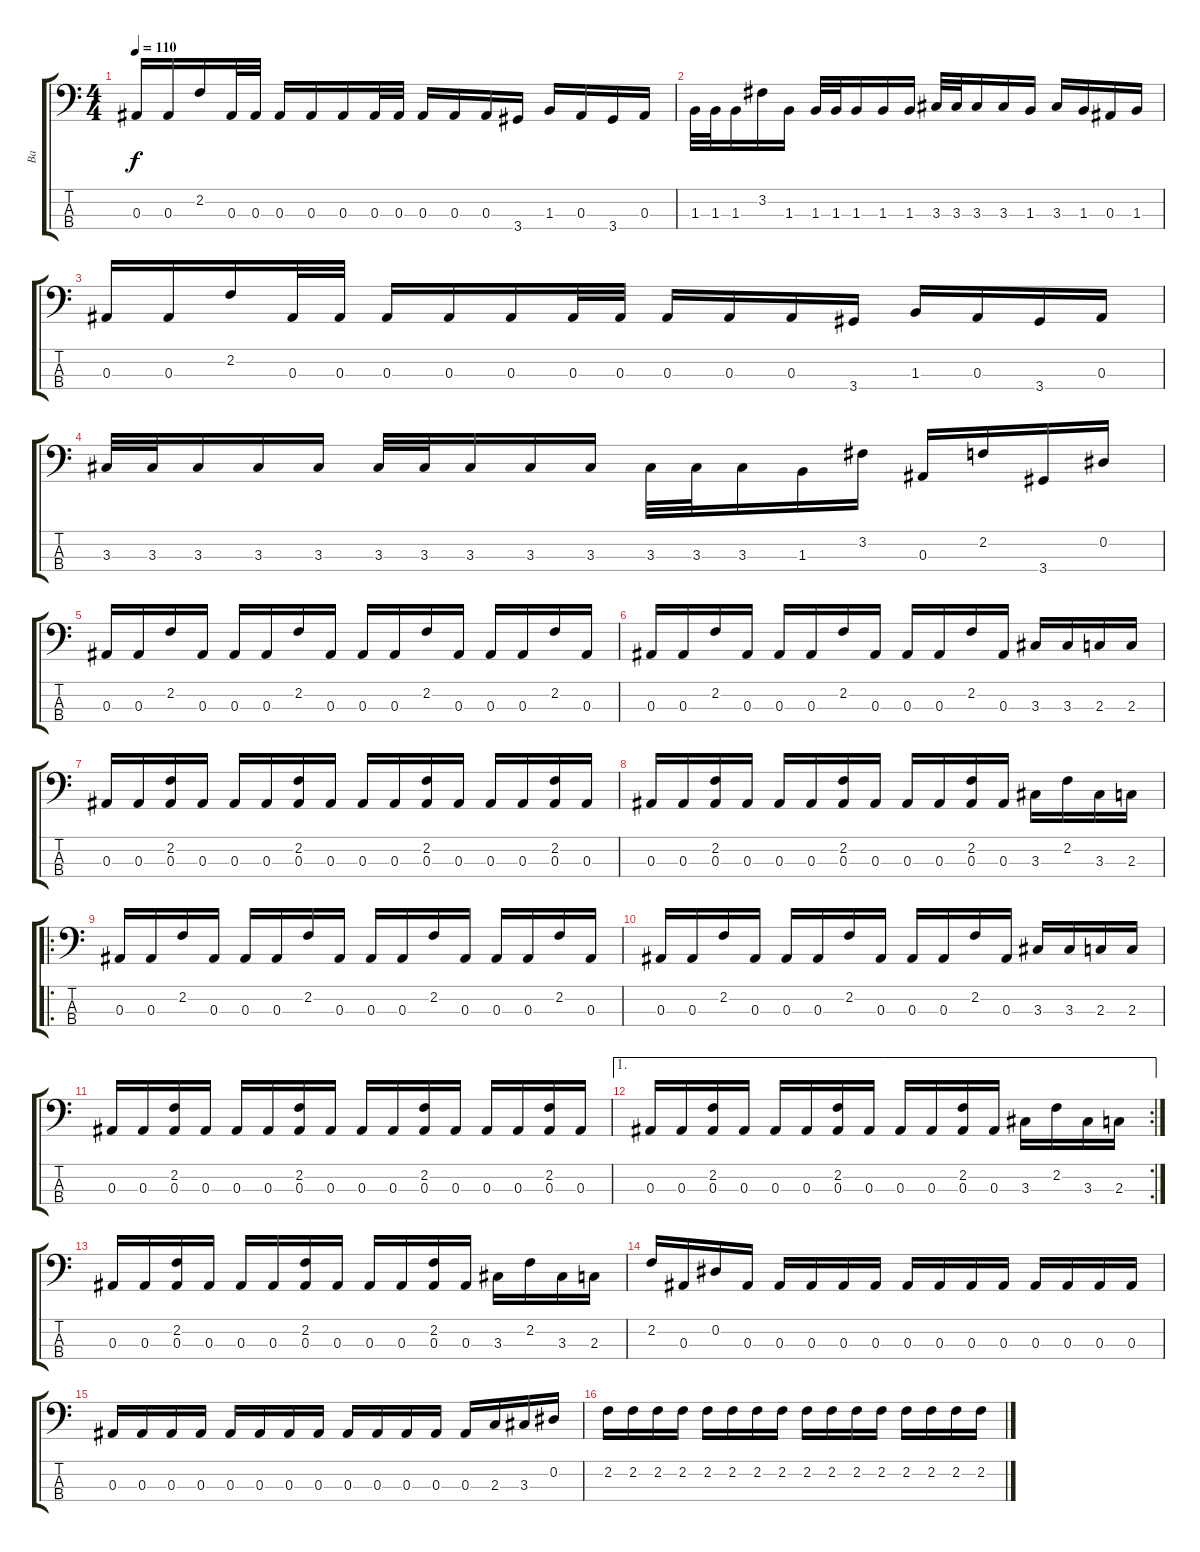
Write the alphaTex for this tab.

\track ("Ba" "Ba") {instrument electricbasspick}
\staff {score tabs}
\tuning (Ab2 Eb2 Bb1 F1) {hide}
\ts (4 4)
\tempo 110
\clef f4
\ks c
0.3.16{dy f} 0.3.16 2.2.16 0.3.32 0.3.32 0.3.16 0.3.16 0.3.16 0.3.32 0.3.32 0.3.16 0.3.16 0.3.16 3.4.16 1.3.16 0.3.16 3.4.16 0.3.16 |
1.3.32 1.3.32 1.3.16 3.2.16 1.3.16 1.3.32 1.3.32 1.3.16 1.3.16 1.3.16 3.3.32 3.3.32 3.3.16 3.3.16 1.3.16 3.3.16 1.3.16 0.3.16 1.3.16 |
0.3.16 0.3.16 2.2.16 0.3.32 0.3.32 0.3.16 0.3.16 0.3.16 0.3.32 0.3.32 0.3.16 0.3.16 0.3.16 3.4.16 1.3.16 0.3.16 3.4.16 0.3.16 |
3.3.32 3.3.32 3.3.16 3.3.16 3.3.16 3.3.32 3.3.32 3.3.16 3.3.16 3.3.16 3.3.32 3.3.32 3.3.16 1.3.16 3.2.16 0.3.16 2.2.16 3.4.16 0.2.16 |
\section ("" "")
0.3.16 0.3.16 2.2.16 0.3.16 0.3.16 0.3.16 2.2.16 0.3.16 0.3.16 0.3.16 2.2.16 0.3.16 0.3.16 0.3.16 2.2.16 0.3.16 |
0.3.16 0.3.16 2.2.16 0.3.16 0.3.16 0.3.16 2.2.16 0.3.16 0.3.16 0.3.16 2.2.16 0.3.16 3.3.16 3.3.16 2.3.16 2.3.16 |
0.3.16 0.3.16 (2.2 0.3).16 0.3.16 0.3.16 0.3.16 (2.2 0.3).16 0.3.16 0.3.16 0.3.16 (2.2 0.3).16 0.3.16 0.3.16 0.3.16 (2.2 0.3).16 0.3.16 |
0.3.16 0.3.16 (2.2 0.3).16 0.3.16 0.3.16 0.3.16 (2.2 0.3).16 0.3.16 0.3.16 0.3.16 (2.2 0.3).16 0.3.16 3.3.16 2.2.16 3.3.16 2.3.16 |
\ro
0.3.16 0.3.16 2.2.16 0.3.16 0.3.16 0.3.16 2.2.16 0.3.16 0.3.16 0.3.16 2.2.16 0.3.16 0.3.16 0.3.16 2.2.16 0.3.16 |
0.3.16 0.3.16 2.2.16 0.3.16 0.3.16 0.3.16 2.2.16 0.3.16 0.3.16 0.3.16 2.2.16 0.3.16 3.3.16 3.3.16 2.3.16 2.3.16 |
0.3.16 0.3.16 (2.2 0.3).16 0.3.16 0.3.16 0.3.16 (2.2 0.3).16 0.3.16 0.3.16 0.3.16 (2.2 0.3).16 0.3.16 0.3.16 0.3.16 (2.2 0.3).16 0.3.16 |
\ae 1
\rc 2
0.3.16 0.3.16 (2.2 0.3).16 0.3.16 0.3.16 0.3.16 (2.2 0.3).16 0.3.16 0.3.16 0.3.16 (2.2 0.3).16 0.3.16 3.3.16 2.2.16 3.3.16 2.3.16 |
0.3.16 0.3.16 (2.2 0.3).16 0.3.16 0.3.16 0.3.16 (2.2 0.3).16 0.3.16 0.3.16 0.3.16 (2.2 0.3).16 0.3.16 3.3.16 2.2.16 3.3.16 2.3.16 |
2.2.16 0.3.16 0.2.16 0.3.16 0.3.16 0.3.16 0.3.16 0.3.16 0.3.16 0.3.16 0.3.16 0.3.16 0.3.16 0.3.16 0.3.16 0.3.16 |
0.3.16 0.3.16 0.3.16 0.3.16 0.3.16 0.3.16 0.3.16 0.3.16 0.3.16 0.3.16 0.3.16 0.3.16 0.3.16 2.3.16 3.3.16 0.2.16 |
2.2.16 2.2.16 2.2.16 2.2.16 2.2.16 2.2.16 2.2.16 2.2.16 2.2.16 2.2.16 2.2.16 2.2.16 2.2.16 2.2.16 2.2.16 2.2.16
